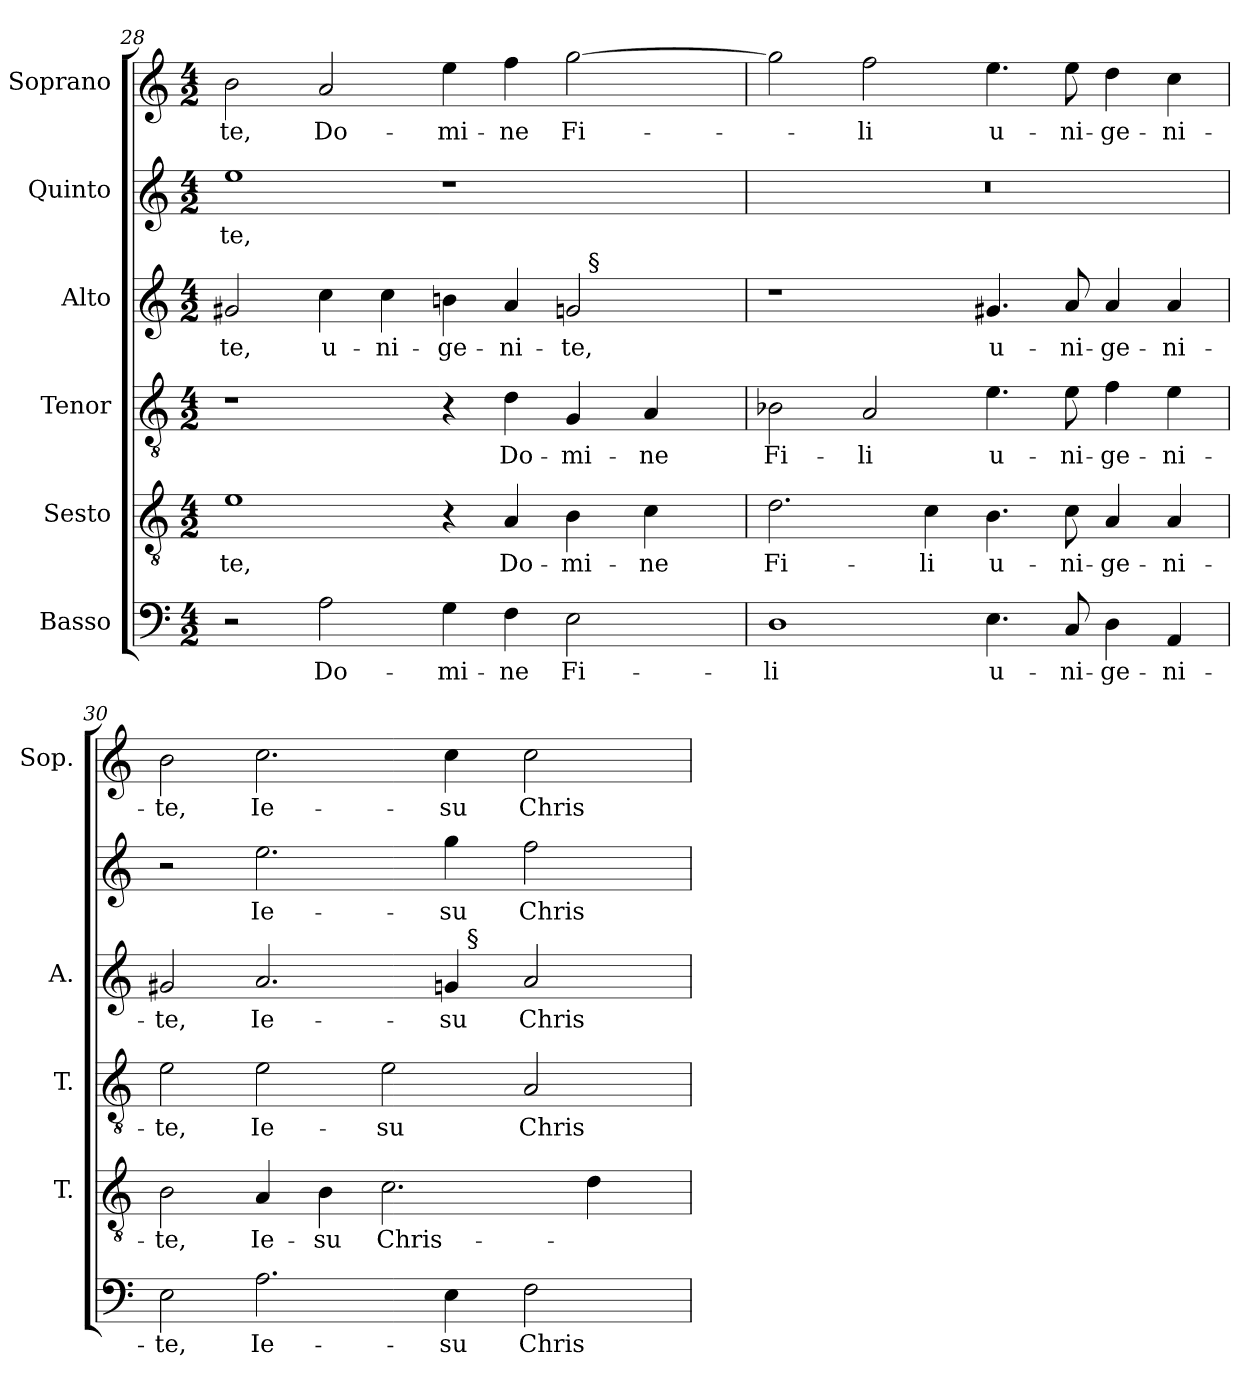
**kern	**text	**kern	**text	**kern	**text	**kern	**text	**kern	**text	**kern	**text
*part6	*part6	*part5	*part5	*part4	*part4	*part3	*part3	*part2	*part2	*part1	*part1
*staff6	*staff6	*staff5	*staff5	*staff4	*staff4	*staff3	*staff3	*staff2	*staff2	*staff1	*staff1
*I"Basso	*	*I"Sesto	*	*I"Tenor	*	*I"Alto	*	*I"Quinto	*	*I"Soprano	*
*	*	*I'T.	*	*I'T.	*	*I'A.	*	*	*	*I'Sop.	*
*clefF4	*	*clefGv2	*	*clefGv2	*	*clefG2	*	*clefG2	*	*clefG2	*
*	*	*ITrd7c12	*	*ITrd7c12	*	*	*	*	*	*	*
*k[]	*	*k[]	*	*k[]	*	*k[]	*	*k[]	*	*k[]	*
*C:	*	*C:	*	*C:	*	*C:	*	*C:	*	*C:	*
*M4/2	*	*M4/2	*	*M4/2	*	*M4/2	*	*M4/2	*	*M4/2	*
=28	=28	=28	=28	=28	=28	=28	=28	=28	=28	=28	=28
!	!	!	!LO:LY:b:color=#000000	!	!	!	!	!	!	!	!
!	!	!	!	!	!	!	!LO:LY:b:color=#000000	!	!	!	!
!	!	!	!	!	!	!	!	!	!LO:LY:b:color=#000000	!	!
!	!	!	!	!	!	!	!	!	!	!	!LO:LY:b:color=#000000
*	*	*	*	*	*	*^	*	*	*	*	*
2r	.	1Ei	-te,	1r	.	2g#Xi/	1ryy	-te,	1eei	-te,	2bi\	-te,
!	!LO:LY:b:color=#000000	!	!	!	!	!	!	!	!	!	!	!
!	!	!	!	!	!	!	!	!LO:LY:b:color=#000000	!	!	!	!
!	!	!	!	!	!	!	!	!	!	!	!	!LO:LY:b:color=#000000
2Ai\	Do-	.	.	.	.	4cci\	.	u-	.	.	2ai/	Do-
!	!	!	!	!	!	!	!	!LO:LY:b:color=#000000	!	!	!	!
.	.	.	.	.	.	4cci\	.	-ni-	.	.	.	.
!	!LO:LY:b:color=#000000	!	!	!	!	!	!	!	!	!	!	!
!	!	!	!	!	!	!	!	!LO:LY:b:color=#000000	!	!	!	!
!	!	!	!	!	!	!	!	!	!	!	!	!LO:LY:b:color=#000000
4Gi\	-mi-	4r	.	4r	.	4bni\	2ryy	-ge-	1r	.	4eei\	-mi-
!	!LO:LY:b:color=#000000	!	!	!	!	!	!	!	!	!	!	!
!	!	!	!LO:LY:b:color=#000000	!	!	!	!	!	!	!	!	!
!	!	!	!	!	!LO:LY:b:color=#000000	!	!	!	!	!	!	!
!	!	!	!	!	!	!	!	!LO:LY:b:color=#000000	!	!	!	!
!	!	!	!	!	!	!	!	!	!	!	!	!LO:LY:b:color=#000000
4Fi\	-ne	4AAi/	Do-	4Di\	Do-	4ai/	.	-ni-	.	.	4ffi\	-ne
!	!LO:LY:b:color=#000000	!	!	!	!	!	!	!	!	!	!	!
!	!	!	!LO:LY:b:color=#000000	!	!	!	!	!	!	!	!	!
!	!	!	!	!	!LO:LY:b:color=#000000	!	!	!	!	!	!	!
!	!	!	!	!	!	!	!	!LO:LY:b:color=#000000	!	!	!	!
!	!	!	!	!	!	!	!	!	!	!	!	!LO:LY:b:color=#000000
2Ei\	Fi-	4BBi\	-mi-	4GGi/	-mi-	2gi/	32ryy	-te,	.	.	[2ggi\	Fi-
.	.	.	.	.	.	.	256ryy	.	.	.	.	.
!	!	!	!	!	!	!	!LO:TX:a:t=§	!	!	!	!	!
.	.	.	.	.	.	.	4ryy	.	.	.	.	.
!	!	!	!LO:LY:b:color=#000000	!	!	!	!	!	!	!	!	!
!	!	!	!	!	!LO:LY:b:color=#000000	!	!	!	!	!	!	!
.	.	4Ci\	-ne	4AAi/	-ne	.	.	.	.	.	.	.
.	.	.	.	.	.	.	8ryy	.	.	.	.	.
.	.	.	.	.	.	.	16ryy	.	.	.	.	.
.	.	.	.	.	.	.	64..ryy	.	.	.	.	.
*	*	*	*	*	*	*v	*v	*	*	*	*	*
=29	=29	=29	=29	=29	=29	=29	=29	=29	=29	=29	=29
*	*	*	*	*	*	*^	*	*	*	*	*
!	!LO:LY:b:color=#000000	!	!	!	!	!	!	!	!	!	!	!
*	*	*	*	*	*	*v	*v	*	*	*	*	*
*	*	*	*	*	*	*^	*	*	*	*	*
!	!	!	!LO:LY:b:color=#000000	!	!	!	!	!	!	!	!	!
*	*	*	*	*	*	*v	*v	*	*	*	*	*
*	*	*	*	*	*	*^	*	*	*	*	*
!	!	!	!	!	!LO:LY:b:color=#000000	!	!	!	!LO:N:vis=1	!	!	!
*	*	*	*	*	*	*v	*v	*	*	*	*	*
1Di	-li	2.Di\	Fi-	2BB-Xi\	Fi-	1r	.	0r	.	2ggi\]	.
!	!	!	!	!	!LO:LY:b:color=#000000	!	!	!	!	!	!
!	!	!	!	!	!	!	!	!	!	!	!LO:LY:b:color=#000000
.	.	.	.	2AAi/	-li	.	.	.	.	2ffi\	-li
!	!	!	!LO:LY:b:color=#000000	!	!	!	!	!	!	!	!
.	.	4Ci\	-li	.	.	.	.	.	.	.	.
!	!LO:LY:b:color=#000000	!	!	!	!	!	!	!	!	!	!
!	!	!	!LO:LY:b:color=#000000	!	!	!	!	!	!	!	!
!	!	!	!	!	!LO:LY:b:color=#000000	!	!	!	!	!	!
!	!	!	!	!	!	!	!LO:LY:b:color=#000000	!	!	!	!
!	!	!	!	!	!	!	!	!	!	!	!LO:LY:b:color=#000000
4.Ei\	u-	4.BBi\	u-	4.Ei\	u-	4.g#Xi/	u-	.	.	4.eei\	u-
!	!LO:LY:b:color=#000000	!	!	!	!	!	!	!	!	!	!
!	!	!	!LO:LY:b:color=#000000	!	!	!	!	!	!	!	!
!	!	!	!	!	!LO:LY:b:color=#000000	!	!	!	!	!	!
!	!	!	!	!	!	!	!LO:LY:b:color=#000000	!	!	!	!
!	!	!	!	!	!	!	!	!	!	!	!LO:LY:b:color=#000000
8Ci/	-ni-	8Ci\	-ni-	8Ei\	-ni-	8ai/	-ni-	.	.	8eei\	-ni-
!	!LO:LY:b:color=#000000	!	!	!	!	!	!	!	!	!	!
!	!	!	!LO:LY:b:color=#000000	!	!	!	!	!	!	!	!
!	!	!	!	!	!LO:LY:b:color=#000000	!	!	!	!	!	!
!	!	!	!	!	!	!	!LO:LY:b:color=#000000	!	!	!	!
!	!	!	!	!	!	!	!	!	!	!	!LO:LY:b:color=#000000
4Di\	-ge-	4AAi/	-ge-	4Fi\	-ge-	4ai/	-ge-	.	.	4ddi\	-ge-
!	!LO:LY:b:color=#000000	!	!	!	!	!	!	!	!	!	!
!	!	!	!LO:LY:b:color=#000000	!	!	!	!	!	!	!	!
!	!	!	!	!	!LO:LY:b:color=#000000	!	!	!	!	!	!
!	!	!	!	!	!	!	!LO:LY:b:color=#000000	!	!	!	!
!	!	!	!	!	!	!	!	!	!	!	!LO:LY:b:color=#000000
4AAi/	-ni-	4AAi/	-ni-	4Ei\	-ni-	4ai/	-ni-	.	.	4cci\	-ni-
=30	=30	=30	=30	=30	=30	=30	=30	=30	=30	=30	=30
!	!LO:LY:b:color=#000000	!	!	!	!	!	!	!	!	!	!
!	!	!	!LO:LY:b:color=#000000	!	!	!	!	!	!	!	!
!	!	!	!	!	!LO:LY:b:color=#000000	!	!	!	!	!	!
!	!	!	!	!	!	!	!LO:LY:b:color=#000000	!	!	!	!
!	!	!	!	!	!	!	!	!	!	!	!LO:LY:b:color=#000000
*	*	*	*	*	*	*^	*	*	*	*	*
2Ei\	-te,	2BBi\	-te,	2Ei\	-te,	2g#Xi/	1ryy	-te,	2r	.	2bi\	-te,
!	!LO:LY:b:color=#000000	!	!	!	!	!	!	!	!	!	!	!
!	!	!	!LO:LY:b:color=#000000	!	!	!	!	!	!	!	!	!
!	!	!	!	!	!LO:LY:b:color=#000000	!	!	!	!	!	!	!
!	!	!	!	!	!	!	!	!LO:LY:b:color=#000000	!	!	!	!
!	!	!	!	!	!	!	!	!	!	!LO:LY:b:color=#000000	!	!
!	!	!	!	!	!	!	!	!	!	!	!	!LO:LY:b:color=#000000
2.Ai\	Ie-	4AAi/	Ie-	2Ei\	Ie-	2.ai/	.	Ie-	2.eei\	Ie-	2.cci\	Ie-
!	!	!	!LO:LY:b:color=#000000	!	!	!	!	!	!	!	!	!
.	.	4BBi\	-su	.	.	.	.	.	.	.	.	.
!	!	!	!LO:LY:b:color=#000000	!	!	!	!	!	!	!	!	!
!	!	!	!	!	!LO:LY:b:color=#000000	!	!	!	!	!	!	!
.	.	2.Ci\	Chris-	2Ei\	-su	.	4ryy	.	.	.	.	.
!	!LO:LY:b:color=#000000	!	!	!	!	!	!	!	!	!	!	!
!	!	!	!	!	!	!	!	!LO:LY:b:color=#000000	!	!	!	!
!	!	!	!	!	!	!	!	!	!	!LO:LY:b:color=#000000	!	!
!	!	!	!	!	!	!	!	!	!	!	!	!LO:LY:b:color=#000000
4Ei\	-su	.	.	.	.	4gi/	32ryy	-su	4ggi\	-su	4cci\	-su
.	.	.	.	.	.	.	256ryy	.	.	.	.	.
!	!	!	!	!	!	!	!LO:TX:a:t=§	!	!	!	!	!
.	.	.	.	.	.	.	2ryy	.	.	.	.	.
!	!LO:LY:b:color=#000000	!	!	!	!	!	!	!	!	!	!	!
!	!	!	!	!	!LO:LY:b:color=#000000	!	!	!	!	!	!	!
!	!	!	!	!	!	!	!	!LO:LY:b:color=#000000	!	!	!	!
!	!	!	!	!	!	!	!	!	!	!LO:LY:b:color=#000000	!	!
!	!	!	!	!	!	!	!	!	!	!	!	!LO:LY:b:color=#000000
2Fi\	Chris-	.	.	2AAi/	Chris-	2ai/	.	Chris-	2ffi\	Chris-	2cci\	Chris-
.	.	4Di\	.	.	.	.	.	.	.	.	.	.
.	.	.	.	.	.	.	8ryy	.	.	.	.	.
.	.	.	.	.	.	.	16ryy	.	.	.	.	.
.	.	.	.	.	.	.	64..ryy	.	.	.	.	.
*	*	*	*	*	*	*v	*v	*	*	*	*	*
=	=	=	=	=	=	=	=	=	=	=	=
*-	*-	*-	*-	*-	*-	*-	*-	*-	*-	*-	*-
